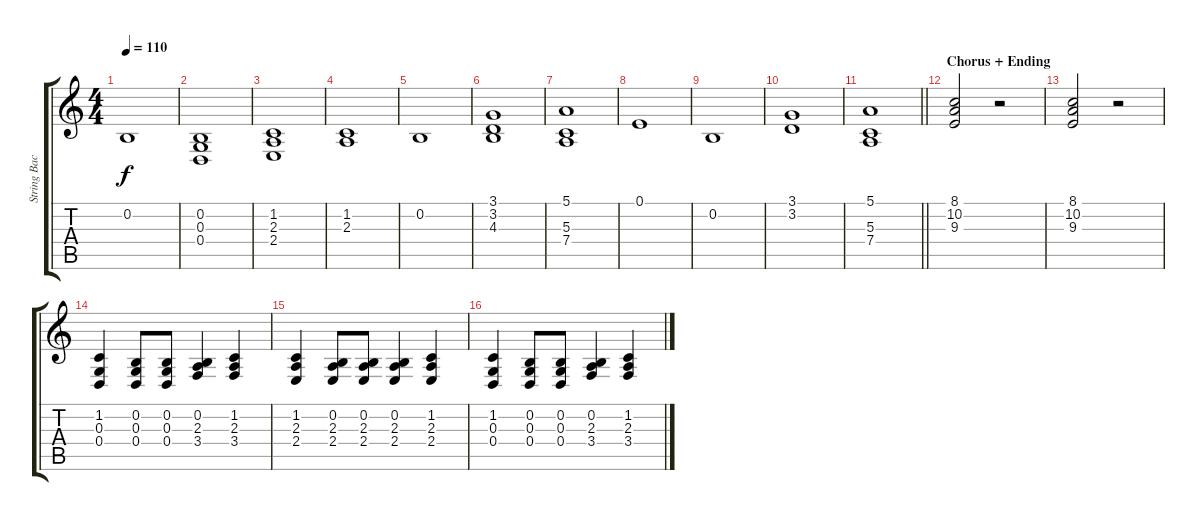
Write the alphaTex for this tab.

\track ("String Background" "String Bac") {instrument stringensemble1}
\staff {score tabs}
\tuning (E4 B3 G3 D3 A2 E2) {hide}
\ts (4 4)
\tempo 110
\clef g2
\ks c
0.2.1{dy f} |
(0.2 0.3 0.4).1 |
(1.2 2.3 2.4).1 |
(1.2 2.3).1 |
0.2.1 |
(3.1 3.2 4.3).1 |
(5.1 5.3 7.4).1 |
0.1.1 |
0.2.1 |
(3.1 3.2).1 |
\barLineRight lightlight
(5.1 5.3 7.4).1 |
\section ("" "Chorus + Ending")
(8.1 10.2 9.3).2 r.2 |
(8.1 10.2 9.3).2 r.2 |
(1.2 0.3 0.4).4 (0.2 0.3 0.4).8 (0.2 0.3 0.4).8 (0.2 2.3 3.4).4 (1.2 2.3 3.4).4 |
(1.2 2.3 2.4).4 (0.2 2.3 2.4).8 (0.2 2.3 2.4).8 (0.2 2.3 2.4).4 (1.2 2.3 2.4).4 |
(1.2 0.3 0.4).4 (0.2 0.3 0.4).8 (0.2 0.3 0.4).8 (0.2 2.3 3.4).4 (1.2 2.3 3.4).4
